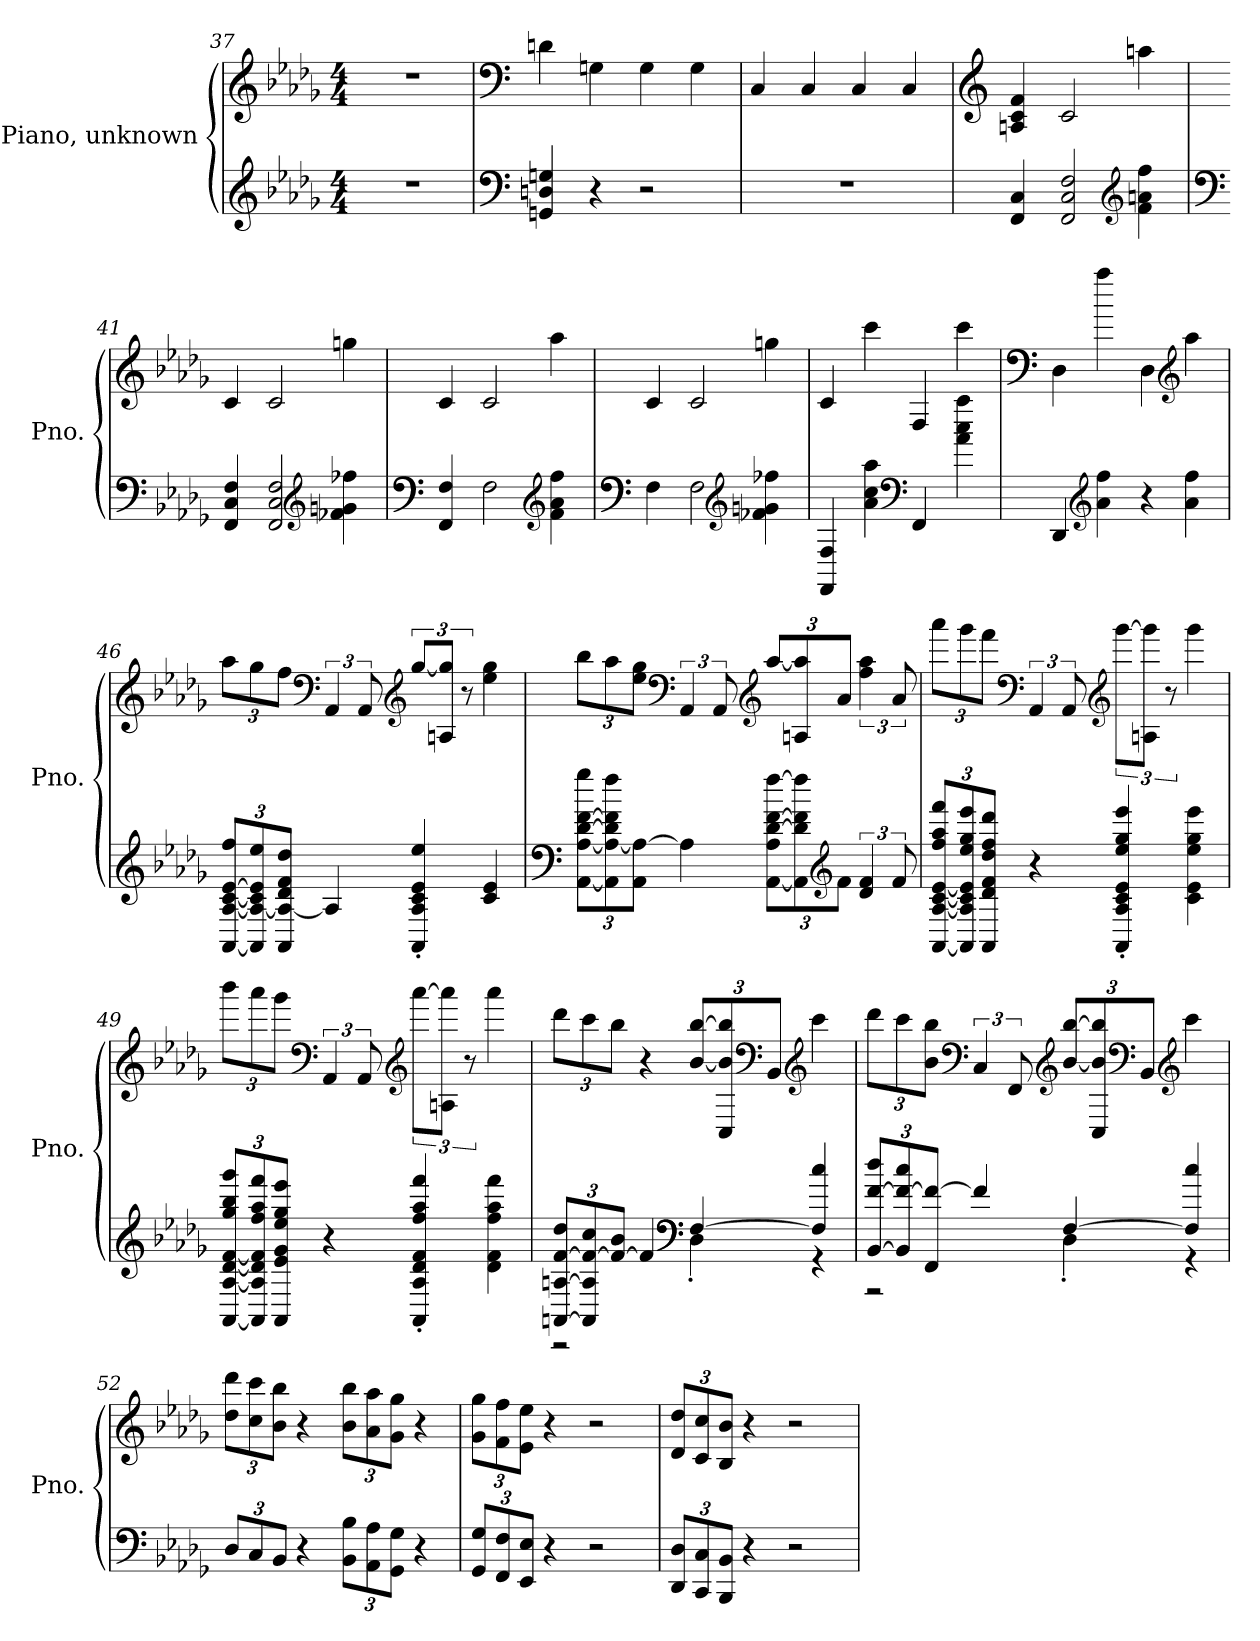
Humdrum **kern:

**kern	**kern
*part1	*part1
*staff2	*staff1
*I"Piano, unknown	*
*I'Pno.	*
*clefG2	*clefG2
*k[b-e-a-d-g-]	*k[b-e-a-d-g-]
*M4/4	*M4/4
=37	=37
1r	1r
=38	=38
*clefF4	*clefF4
4GGn/ 4Dn/ 4Gn/	4dn\
4r	4Gn\
2r	4G\
.	4G\
=39	=39
1r	4C/
.	4C/
.	4C/
.	4C/
=40	=40
*	*clefG2
4FF/ 4C/	4An/ 4c/ 4f/
2FF/ 2C/ 2F/	2c/
*clefG2	*
4f\ 4an\ 4ff\	4aan\
!!LO:LB:g=z
=41	=41
*clefF4	*
4FF/ 4C/ 4F/	4c/
2FF/ 2C/ 2F/	2c/
*clefG2	*
4f-X\ 4gn\ 4ff-X\	4ggn\
=42	=42
*clefF4	*
4FF/ 4F/	4c/
2F\	2c/
*clefG2	*
4f\ 4a-\ 4ff\	4aa-\
=43	=43
*clefF4	*
4F\	4c/
2F\	2c/
*clefG2	*
4f-X\ 4gn\ 4ff-X\	4ggn\
=44	=44
4FF/ 4F/	4c/
4a-\ 4cc\ 4aa-\	4ccc\
*clefF4	*
4FF/	4F/
4a-\ 4cc\ 4aa-\	4ccc\
=45	=45
*	*clefF4
4DD-/	4D-\
*clefG2	*
4a-\ 4ff\	4aa-\
4r	4D-\
*	*clefG2
4a-\ 4ff\	4aa-\
!!LO:LB:g=z
=46	=46
*Xbrackettup	*Xbrackettup
[12AA-/ [12A-/ [12c/ [12e-/ 12ff/L	12aa-\L
12AA-/] 12A-/_ 12c/] 12e-/] 12ee-/	12gg-\
12AA-/ 12A-/_ 12d-/ 12f/ 12dd-/J	12ff\J
*	*clefF4
*	*brackettup
4A-/]	6AA-/
.	12AA-/
*	*clefG2
4AA-/' 4A-/' 4c/' 4e-/' 4ee-/'	[12gg-/L
.	12An/ 12gg-/]J
.	12r
4c/ 4e-/	4ee-\ 4gg-\
=47	=47
*clefF4	*
*	*Xbrackettup
[12AA-\ [12A-\ [12d-\ [12f\ 12gg-\L	12bb-\L
12AA-\] 12A-\_ 12d-\] 12f\] 12ff\	12aa-\
12AA-\ 12A-\_J	12ee-\ 12gg-\J
*	*clefF4
*	*brackettup
4A-\]	6AA-/
.	12AA-/
*	*clefG2
*	*Xbrackettup
[12AA-\ 12A-\ [12d-\ [12f\ [12ff\L	[12aa-/L
12AA-\] 12d-\] 12f\] 12ff\]	12An/ 12aa-/]
*clefG2	*
12f\J	12a-/J
*brackettup	*brackettup
6d-/ 6f/	6ff\ 6aa-\
12f/	12a-/
!!LO:LB:g=z
=48	=48
*Xbrackettup	*Xbrackettup
[12AA-/ [12A-/ [12c/ [12e-/ 12ff/ 12aa-/ 12fff/L	12aaa-\L
12AA-/] 12A-/] 12c/] 12e-/] 12ee-/ 12gg-/ 12eee-/	12ggg-\
12AA-/ 12d-/ 12f/ 12dd-/ 12ff/ 12ddd-/J	12fff\J
*	*clefF4
*	*brackettup
4r	6AA-/
.	12AA-/
*	*clefG2
4AA-/' 4A-/' 4c/' 4e-/' 4ee-/' 4gg-/' 4eee-/'	[12ggg-\L
.	12An\ 12ggg-\]J
.	12r
4c\ 4e-\ 4ee-\ 4gg-\ 4eee-\	4ggg-\
=49	=49
*	*Xbrackettup
[12AA-/ [12A-/ [12d-/ [12f/ 12gg-/ 12bb-/ 12ggg-/L	12bbb-\L
12AA-/] 12A-/] 12d-/] 12f/] 12ff/ 12aa-/ 12fff/	12aaa-\
12AA-/ 12e-/ 12g-/ 12ee-/ 12gg-/ 12eee-/J	12ggg-\J
*	*clefF4
*	*brackettup
4r	6AA-/
.	12AA-/
*	*clefG2
4AA-/' 4A-/' 4d-/' 4f/' 4ff/' 4aa-/' 4fff/'	[12aaa-\L
.	12An\ 12aaa-\]J
.	12r
4d-\ 4f\ 4ff\ 4aa-\ 4fff\	4aaa-\
!!LO:LB:g=z
=50	=50
*^	*
*	*	*Xbrackettup
[12AAn/ [12An/ [12f/ 12dd-/L	2r	12ddd-\L
12AA/] 12A/] 12f/_ 12cc/	.	12ccc\
12f/_ 12b-/J	.	12bb-\J
4f/]	.	4r
*clefF4	*	*
[4F/	4D-'\	[12b-/ [12bb-/L
.	.	12C/ 12b-/] 12bb-/]
*	*	*clefF4
.	.	12BB-/J
*	*	*clefG2
4F/] 4cc/	4r	4ccc\
=51	=51	=51
[12BB-/ [12f/ 12dd-/L	2r	12ddd-\L
12BB-/] 12f/_ 12cc/	.	12ccc\
12FF/ 12f/_J	.	12b-\ 12bb-\J
*	*	*clefF4
*	*	*brackettup
4f/]	.	6C/
.	.	12FF/
*	*	*clefG2
*	*	*Xbrackettup
[4F/	4D-'\	[12b-/ [12bb-/L
.	.	12C/ 12b-/] 12bb-/]
*	*	*clefF4
.	.	12BB-/J
*	*	*clefG2
4F/] 4cc/	4r	4ccc\
*v	*v	*
!!LO:LB:g=z
=52	=52
12D-/L	12dd-\ 12ddd-\L
12C/	12cc\ 12ccc\
12BB-/J	12b-\ 12bb-\J
4r	4r
12BB-\ 12B-\L	12b-\ 12bb-\L
12AA-\ 12A-\	12a-\ 12aa-\
12GG-\ 12G-\J	12g-\ 12gg-\J
4r	4r
=53	=53
12GG-/ 12G-/L	12g-\ 12gg-\L
12FF/ 12F/	12f\ 12ff\
12EE-/ 12E-/J	12e-\ 12ee-\J
4r	4r
2r	2r
=54	=54
12DD-/ 12D-/L	12d-/ 12dd-/L
12CC/ 12C/	12c/ 12cc/
12BBB-/ 12BB-/J	12B-/ 12b-/J
4r	4r
2r	2r
=	=
*-	*-
